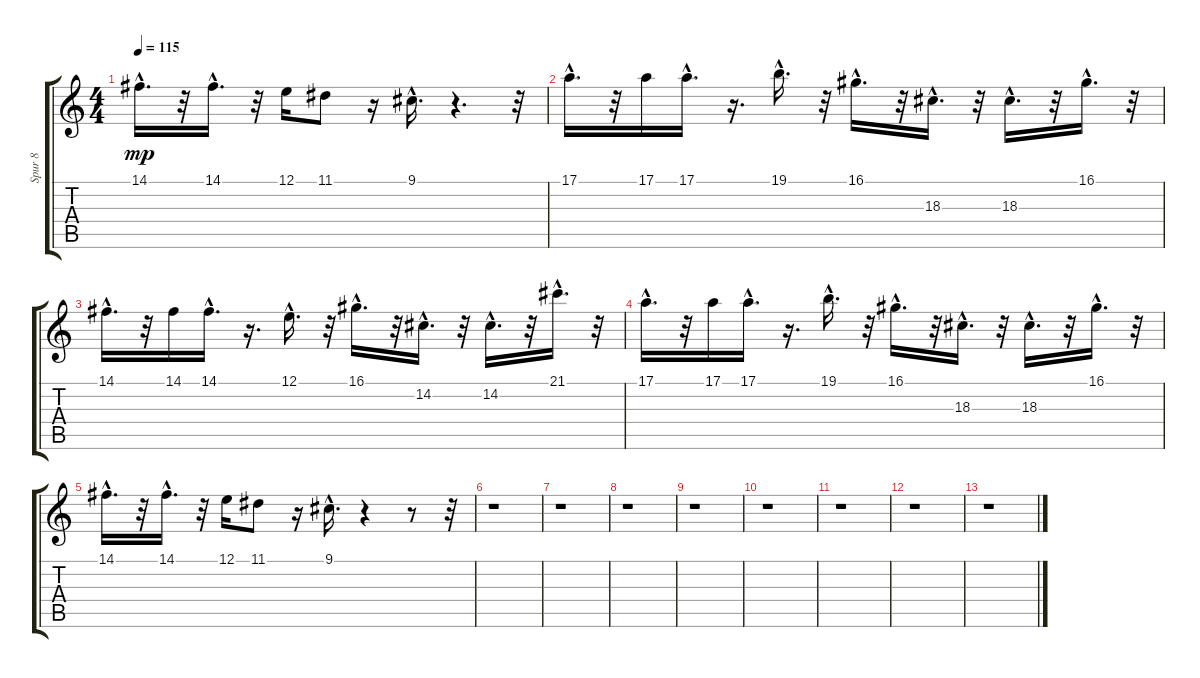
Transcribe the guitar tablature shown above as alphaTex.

\track ("Spur 8" "Spur 8") {instrument acousticgrandpiano}
\staff {score tabs}
\tuning (E4 B3 G3 D3 A2 E2) {hide}
\ts (4 4)
\tempo 115
\clef g2
\ks c
14.1{hac}.16{d dy mp} r.32 14.1{hac}.16{d} r.32 12.1.16 11.1.8 r.16 9.1{hac}.16{d} r.4{d} r.32 |
17.1{hac}.16{d} r.32 17.1.16 17.1{hac}.16{d} r.16{d} 19.1{hac}.16{d} r.32 16.1{hac}.16{d} r.32 18.3{hac}.16{d} r.32 18.3{hac}.16{d} r.32 16.1{hac}.16{d} r.32 |
14.1{hac}.16{d} r.32 14.1.16 14.1{hac}.16{d} r.16{d} 12.1{hac}.16{d} r.32 16.1{hac}.16{d} r.32 14.2{hac}.16{d} r.32 14.2{hac}.16{d} r.32 21.1{hac}.16{d} r.32 |
17.1{hac}.16{d} r.32 17.1.16 17.1{hac}.16{d} r.16{d} 19.1{hac}.16{d} r.32 16.1{hac}.16{d} r.32 18.3{hac}.16{d} r.32 18.3{hac}.16{d} r.32 16.1{hac}.16{d} r.32 |
14.1{hac}.16{d} r.32 14.1{hac}.16{d} r.32 12.1.16 11.1.8 r.16 9.1{hac}.16{d} r.4 r.8 r.32 |
r.1 |
r.1 |
r.1 |
r.1 |
r.1 |
r.1 |
r.1 |
r.1
